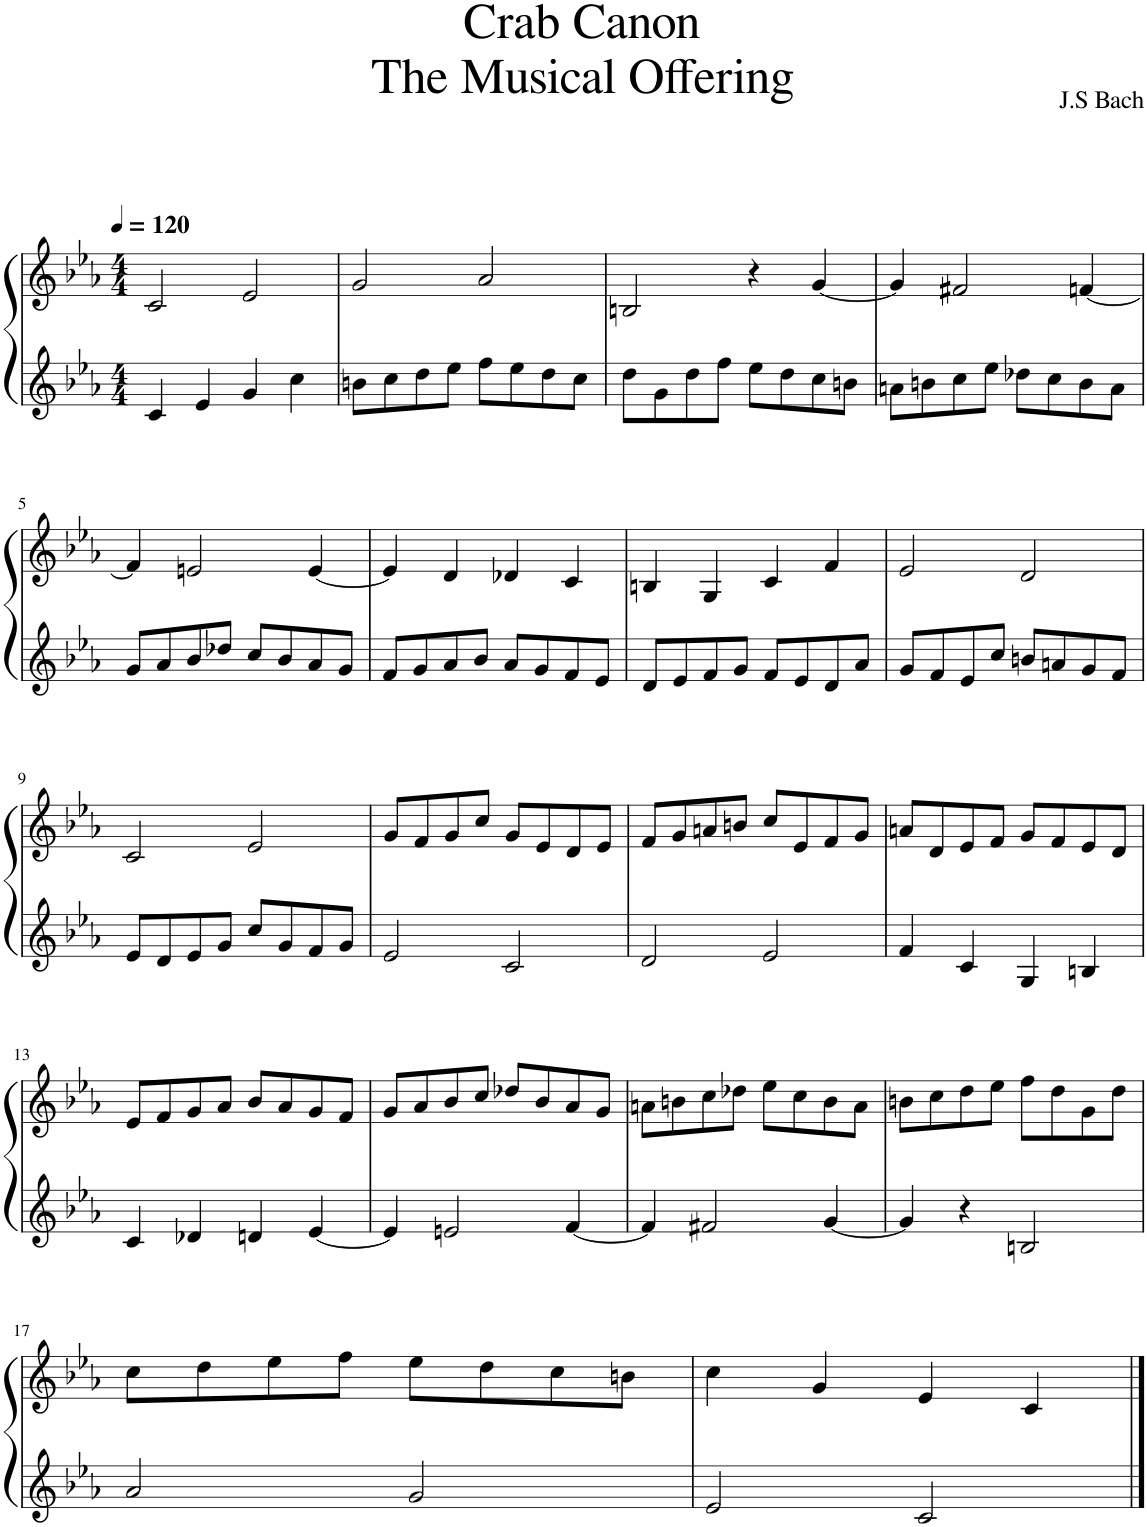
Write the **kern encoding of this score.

**kern	**kern
*part1	*part1
*staff2	*staff1
*I"Piano	*
*I'Pno.	*
*clefG2	*clefG2
*k[b-e-a-]	*k[b-e-a-]
*M4/4	*M4/4
*MM120	*MM120
=1	=1
4c/	2c/
4e-/	.
4g/	2e-/
4cc\	.
=2	=2
8bn\L	2g/
8cc\	.
8dd\	.
8ee-\J	.
8ff\L	2a-/
8ee-\	.
8dd\	.
8cc\J	.
=3	=3
8dd\L	2Bn/
8g\	.
8dd\	.
8ff\J	.
8ee-\L	4r
8dd\	.
8cc\	[4g/
8bn\J	.
=4	=4
8an\L	4g/]
8bn\	.
8cc\	2f#X/
8ee-\J	.
8dd-X\L	.
8cc\	.
8b\	[4fn/
8a\J	.
!!LO:LB:g=z
=5	=5
8g/L	4f/]
8a-/	.
8b-/	2en/
8dd-X/J	.
8cc/L	.
8b-/	.
8a-/	[4e/
8g/J	.
=6	=6
8f/L	4e/]
8g/	.
8a-/	4d/
8b-/J	.
8a-/L	4d-X/
8g/	.
8f/	4c/
8e-/J	.
=7	=7
8d/L	4Bn/
8e-/	.
8f/	4G/
8g/J	.
8f/L	4c/
8e-/	.
8d/	4f/
8a-/J	.
=8	=8
8g/L	2e-/
8f/	.
8e-/	.
8cc/J	.
8bn/L	2d/
8an/	.
8g/	.
8f/J	.
!!LO:LB:g=z
=9	=9
8e-/L	2c/
8d/	.
8e-/	.
8g/J	.
8cc/L	2e-/
8g/	.
8f/	.
8g/J	.
=10	=10
2e-/	8g/L
.	8f/
.	8g/
.	8cc/J
2c/	8g/L
.	8e-/
.	8d/
.	8e-/J
=11	=11
2d/	8f/L
.	8g/
.	8an/
.	8bn/J
2e-/	8cc/L
.	8e-/
.	8f/
.	8g/J
=12	=12
4f/	8an/L
.	8d/
4c/	8e-/
.	8f/J
4G/	8g/L
.	8f/
4Bn/	8e-/
.	8d/J
!!LO:LB:g=z
=13	=13
4c/	8e-/L
.	8f/
4d-X/	8g/
.	8a-/J
4dn/	8b-/L
.	8a-/
[4e-/	8g/
.	8f/J
=14	=14
4e-/]	8g/L
.	8a-/
2en/	8b-/
.	8cc/J
.	8dd-X/L
.	8b-/
[4f/	8a-/
.	8g/J
=15	=15
4f/]	8an\L
.	8bn\
2f#X/	8cc\
.	8dd-X\J
.	8ee-\L
.	8cc\
[4g/	8b\
.	8a\J
=16	=16
4g/]	8bn\L
.	8cc\
4r	8dd\
.	8ee-\J
2Bn/	8ff\L
.	8dd\
.	8g\
.	8dd\J
!!LO:LB:g=z
=17	=17
2a-/	8cc\L
.	8dd\
.	8ee-\
.	8ff\J
2g/	8ee-\L
.	8dd\
.	8cc\
.	8bn\J
=18	=18
2e-/	4cc\
.	4g/
2c/	4e-/
.	4c/
==	==
*-	*-
